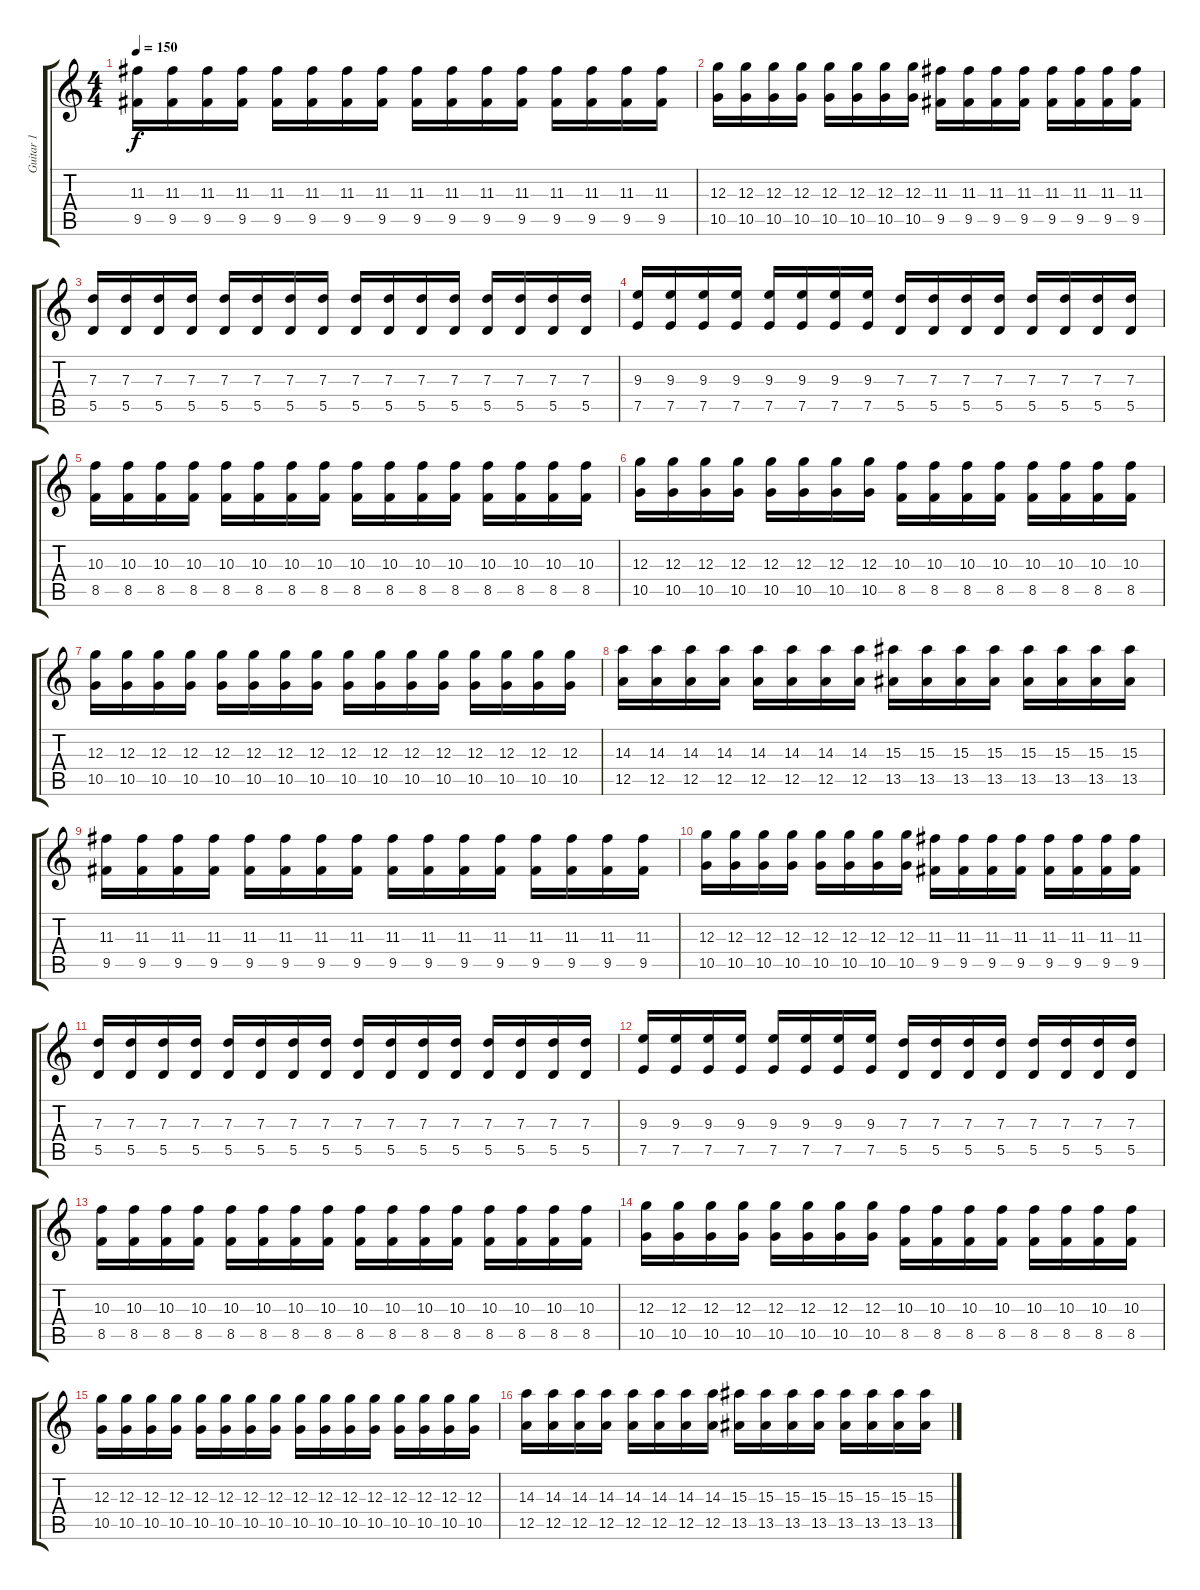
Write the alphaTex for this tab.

\track ("Guitar 1" "Guitar 1") {instrument distortionguitar}
\staff {score tabs}
\tuning (E4 B3 G3 D3 A2 E2) {hide}
\ts (4 4)
\tempo 150
\clef g2
\ks c
(11.3 9.5).16{dy f} (11.3 9.5).16 (11.3 9.5).16 (11.3 9.5).16 (11.3 9.5).16 (11.3 9.5).16 (11.3 9.5).16 (11.3 9.5).16 (11.3 9.5).16 (11.3 9.5).16 (11.3 9.5).16 (11.3 9.5).16 (11.3 9.5).16 (11.3 9.5).16 (11.3 9.5).16 (11.3 9.5).16 |
(12.3 10.5).16 (12.3 10.5).16 (12.3 10.5).16 (12.3 10.5).16 (12.3 10.5).16 (12.3 10.5).16 (12.3 10.5).16 (12.3 10.5).16 (11.3 9.5).16 (11.3 9.5).16 (11.3 9.5).16 (11.3 9.5).16 (11.3 9.5).16 (11.3 9.5).16 (11.3 9.5).16 (11.3 9.5).16 |
(7.3 5.5).16 (7.3 5.5).16 (7.3 5.5).16 (7.3 5.5).16 (7.3 5.5).16 (7.3 5.5).16 (7.3 5.5).16 (7.3 5.5).16 (7.3 5.5).16 (7.3 5.5).16 (7.3 5.5).16 (7.3 5.5).16 (7.3 5.5).16 (7.3 5.5).16 (7.3 5.5).16 (7.3 5.5).16 |
(9.3 7.5).16 (9.3 7.5).16 (9.3 7.5).16 (9.3 7.5).16 (9.3 7.5).16 (9.3 7.5).16 (9.3 7.5).16 (9.3 7.5).16 (7.3 5.5).16 (7.3 5.5).16 (7.3 5.5).16 (7.3 5.5).16 (7.3 5.5).16 (7.3 5.5).16 (7.3 5.5).16 (7.3 5.5).16 |
(10.3 8.5).16 (10.3 8.5).16 (10.3 8.5).16 (10.3 8.5).16 (10.3 8.5).16 (10.3 8.5).16 (10.3 8.5).16 (10.3 8.5).16 (10.3 8.5).16 (10.3 8.5).16 (10.3 8.5).16 (10.3 8.5).16 (10.3 8.5).16 (10.3 8.5).16 (10.3 8.5).16 (10.3 8.5).16 |
(12.3 10.5).16 (12.3 10.5).16 (12.3 10.5).16 (12.3 10.5).16 (12.3 10.5).16 (12.3 10.5).16 (12.3 10.5).16 (12.3 10.5).16 (10.3 8.5).16 (10.3 8.5).16 (10.3 8.5).16 (10.3 8.5).16 (10.3 8.5).16 (10.3 8.5).16 (10.3 8.5).16 (10.3 8.5).16 |
(12.3 10.5).16 (12.3 10.5).16 (12.3 10.5).16 (12.3 10.5).16 (12.3 10.5).16 (12.3 10.5).16 (12.3 10.5).16 (12.3 10.5).16 (12.3 10.5).16 (12.3 10.5).16 (12.3 10.5).16 (12.3 10.5).16 (12.3 10.5).16 (12.3 10.5).16 (12.3 10.5).16 (12.3 10.5).16 |
(14.3 12.5).16 (14.3 12.5).16 (14.3 12.5).16 (14.3 12.5).16 (14.3 12.5).16 (14.3 12.5).16 (14.3 12.5).16 (14.3 12.5).16 (15.3 13.5).16 (15.3 13.5).16 (15.3 13.5).16 (15.3 13.5).16 (15.3 13.5).16 (15.3 13.5).16 (15.3 13.5).16 (15.3 13.5).16 |
(11.3 9.5).16 (11.3 9.5).16 (11.3 9.5).16 (11.3 9.5).16 (11.3 9.5).16 (11.3 9.5).16 (11.3 9.5).16 (11.3 9.5).16 (11.3 9.5).16 (11.3 9.5).16 (11.3 9.5).16 (11.3 9.5).16 (11.3 9.5).16 (11.3 9.5).16 (11.3 9.5).16 (11.3 9.5).16 |
(12.3 10.5).16 (12.3 10.5).16 (12.3 10.5).16 (12.3 10.5).16 (12.3 10.5).16 (12.3 10.5).16 (12.3 10.5).16 (12.3 10.5).16 (11.3 9.5).16 (11.3 9.5).16 (11.3 9.5).16 (11.3 9.5).16 (11.3 9.5).16 (11.3 9.5).16 (11.3 9.5).16 (11.3 9.5).16 |
(7.3 5.5).16 (7.3 5.5).16 (7.3 5.5).16 (7.3 5.5).16 (7.3 5.5).16 (7.3 5.5).16 (7.3 5.5).16 (7.3 5.5).16 (7.3 5.5).16 (7.3 5.5).16 (7.3 5.5).16 (7.3 5.5).16 (7.3 5.5).16 (7.3 5.5).16 (7.3 5.5).16 (7.3 5.5).16 |
(9.3 7.5).16 (9.3 7.5).16 (9.3 7.5).16 (9.3 7.5).16 (9.3 7.5).16 (9.3 7.5).16 (9.3 7.5).16 (9.3 7.5).16 (7.3 5.5).16 (7.3 5.5).16 (7.3 5.5).16 (7.3 5.5).16 (7.3 5.5).16 (7.3 5.5).16 (7.3 5.5).16 (7.3 5.5).16 |
(10.3 8.5).16 (10.3 8.5).16 (10.3 8.5).16 (10.3 8.5).16 (10.3 8.5).16 (10.3 8.5).16 (10.3 8.5).16 (10.3 8.5).16 (10.3 8.5).16 (10.3 8.5).16 (10.3 8.5).16 (10.3 8.5).16 (10.3 8.5).16 (10.3 8.5).16 (10.3 8.5).16 (10.3 8.5).16 |
(12.3 10.5).16 (12.3 10.5).16 (12.3 10.5).16 (12.3 10.5).16 (12.3 10.5).16 (12.3 10.5).16 (12.3 10.5).16 (12.3 10.5).16 (10.3 8.5).16 (10.3 8.5).16 (10.3 8.5).16 (10.3 8.5).16 (10.3 8.5).16 (10.3 8.5).16 (10.3 8.5).16 (10.3 8.5).16 |
(12.3 10.5).16 (12.3 10.5).16 (12.3 10.5).16 (12.3 10.5).16 (12.3 10.5).16 (12.3 10.5).16 (12.3 10.5).16 (12.3 10.5).16 (12.3 10.5).16 (12.3 10.5).16 (12.3 10.5).16 (12.3 10.5).16 (12.3 10.5).16 (12.3 10.5).16 (12.3 10.5).16 (12.3 10.5).16 |
(14.3 12.5).16 (14.3 12.5).16 (14.3 12.5).16 (14.3 12.5).16 (14.3 12.5).16 (14.3 12.5).16 (14.3 12.5).16 (14.3 12.5).16 (15.3 13.5).16 (15.3 13.5).16 (15.3 13.5).16 (15.3 13.5).16 (15.3 13.5).16 (15.3 13.5).16 (15.3 13.5).16 (15.3 13.5).16
